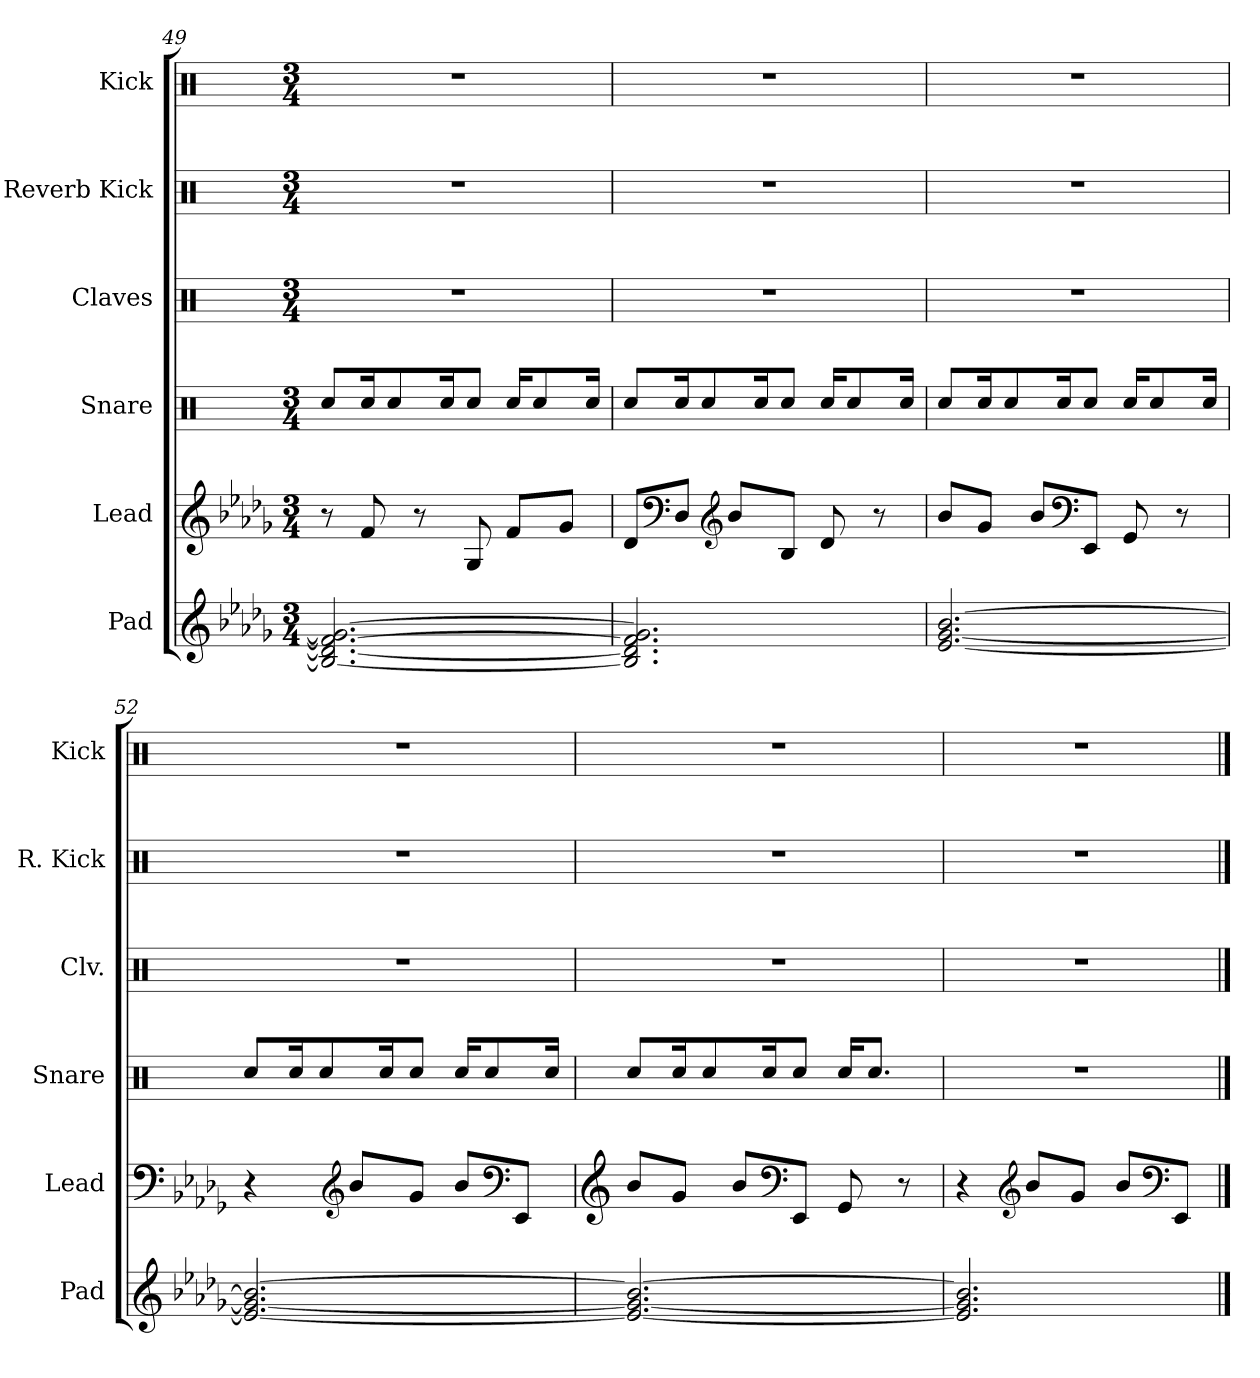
**kern	**kern	**kern	**kern	**kern	**kern
*part6	*part5	*part4	*part3	*part2	*part1
*staff6	*staff5	*staff4	*staff3	*staff2	*staff1
*I"Pad	*I"Lead	*I"Snare	*I"Claves	*I"Reverb Kick	*I"Kick
*I'Pad	*I'Lead	*I'Snare	*I'Clv.	*I'R. Kick	*I'Kick
!!LO:PB:g=z
*clefG2	*clefG2	*clefX	*clefX	*clefX	*clefX
*k[b-e-a-d-g-]	*k[b-e-a-d-g-]	*k[]	*k[]	*k[]	*k[]
*M3/4	*M3/4	*M3/4	*M3/4	*M3/4	*M3/4
=49	=49	=49	=49	=49	=49
2.B-/_ 2.d-/_ 2.f/_ 2.g-/_	8r	8Rcc/L	2.r	2.r	2.r
.	8f/	16Rcc/K	.	.	.
.	.	8Rcc/	.	.	.
.	8r	.	.	.	.
.	.	16Rcc/K	.	.	.
.	8G-/	8Rcc/J	.	.	.
.	8f/L	16Rcc/KL	.	.	.
.	.	8Rcc/	.	.	.
.	8g-/J	.	.	.	.
.	.	16Rcc/Jk	.	.	.
=50	=50	=50	=50	=50	=50
2.B-/] 2.d-/] 2.f/] 2.g-/]	8d-/L	8Rcc/L	2.r	2.r	2.r
*	*clefF4	*	*	*	*
.	8D-/J	16Rcc/K	.	.	.
.	.	8Rcc/	.	.	.
*	*clefG2	*	*	*	*
.	8b-/L	.	.	.	.
.	.	16Rcc/K	.	.	.
.	8B-/J	8Rcc/J	.	.	.
.	8d-/	16Rcc/KL	.	.	.
.	.	8Rcc/	.	.	.
.	8r	.	.	.	.
.	.	16Rcc/Jk	.	.	.
=51	=51	=51	=51	=51	=51
[2.e-/ [2.g-/ [2.b-/	8b-/L	8Rcc/L	2.r	2.r	2.r
.	8g-/J	16Rcc/K	.	.	.
.	.	8Rcc/	.	.	.
.	8b-/L	.	.	.	.
.	.	16Rcc/K	.	.	.
*	*clefF4	*	*	*	*
.	8EE-/J	8Rcc/J	.	.	.
.	8GG-/	16Rcc/KL	.	.	.
.	.	8Rcc/	.	.	.
.	8r	.	.	.	.
.	.	16Rcc/Jk	.	.	.
!!LO:LB:g=z
=52	=52	=52	=52	=52	=52
2.e-/_ 2.g-/_ 2.b-/_	4r	8Rcc/L	2.r	2.r	2.r
.	.	16Rcc/K	.	.	.
.	.	8Rcc/	.	.	.
*	*clefG2	*	*	*	*
.	8b-/L	.	.	.	.
.	.	16Rcc/K	.	.	.
.	8g-/J	8Rcc/J	.	.	.
.	8b-/L	16Rcc/KL	.	.	.
.	.	8Rcc/	.	.	.
*	*clefF4	*	*	*	*
.	8EE-/J	.	.	.	.
.	.	16Rcc/Jk	.	.	.
=53	=53	=53	=53	=53	=53
*	*clefG2	*	*	*	*
2.e-/_ 2.g-/_ 2.b-/_	8b-/L	8Rcc/L	2.r	2.r	2.r
.	8g-/J	16Rcc/K	.	.	.
.	.	8Rcc/	.	.	.
.	8b-/L	.	.	.	.
.	.	16Rcc/K	.	.	.
*	*clefF4	*	*	*	*
.	8EE-/J	8Rcc/J	.	.	.
.	8GG-/	16Rcc/KL	.	.	.
.	.	8.Rcc/J	.	.	.
.	8r	.	.	.	.
=54	=54	=54	=54	=54	=54
2.e-/] 2.g-/] 2.b-/]	4r	2.r	2.r	2.r	2.r
*	*clefG2	*	*	*	*
.	8b-/L	.	.	.	.
.	8g-/J	.	.	.	.
.	8b-/L	.	.	.	.
*	*clefF4	*	*	*	*
.	8EE-/J	.	.	.	.
==	==	==	==	==	==
*-	*-	*-	*-	*-	*-
